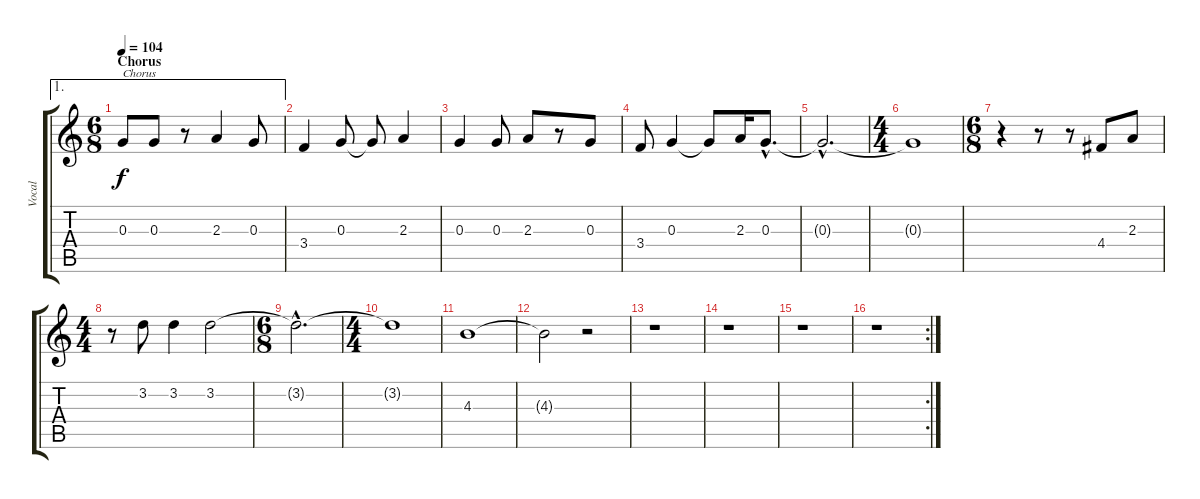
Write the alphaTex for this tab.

\track ("Vocal" "Vocal") {instrument lead6voice}
\staff {score tabs}
\tuning (E5 B4 G4 D4 A3 E3) {hide}
\ae 1
\ts (6 8)
\section ("" "Chorus")
\tempo 104
\clef g2
\ks c
0.3.8{txt "Chorus" dy f} 0.3.8 r.8 2.3.4 0.3.8 |
3.4.4 0.3.8 0.3{t}.8 2.3.4 |
0.3.4 0.3.8 2.3.8 r.8 0.3.8 |
3.4.8 0.3.4 0.3{t}.8 2.3.16 0.3{hac}.8{d} |
0.3{hac t}.2{d} |
\ts (4 4)
0.3{t}.1 |
\ts (6 8)
r.4 r.8 r.8 4.4.8 2.3.8 |
\ts (4 4)
r.8 3.2.8 3.2.4 3.2.2 |
\ts (6 8)
3.2{hac t}.2{d} |
\ts (4 4)
3.2{t}.1 |
4.3.1{volume 0} |
4.3{t}.2 r.2 |
r.1{volume 10} |
r.1 |
r.1 |
\rc 2
r.1
